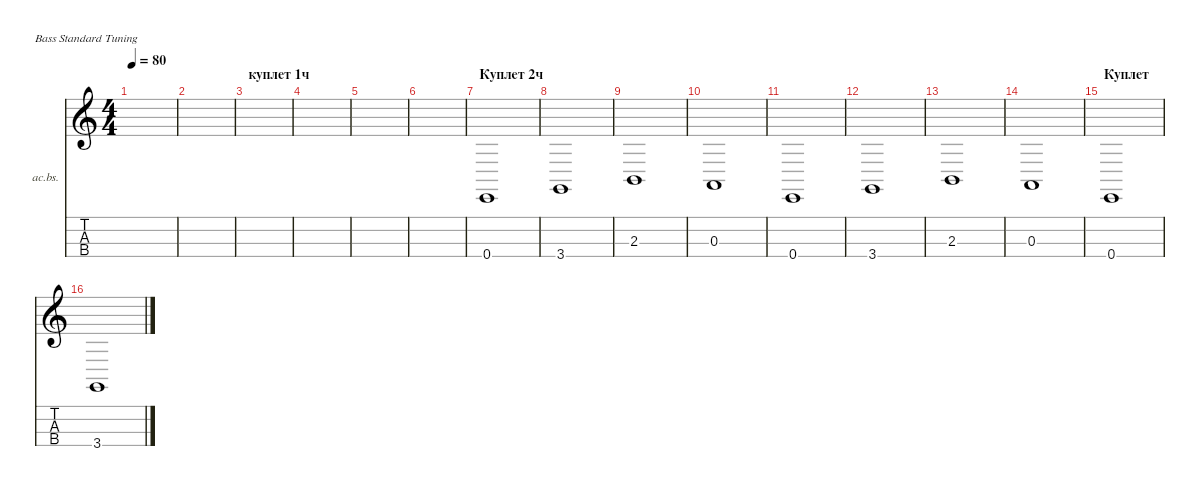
\defaultSystemsLayout 4
\hideDynamics
\bracketExtendMode nobrackets
\firstSystemTrackNameOrientation horizontal
\otherSystemsTrackNameOrientation horizontal
\track ("Acoustic Bass" "ac.bs.") {instrument acousticbass}
\staff {score tabs}
\tuning (G2 D2 A1 E1)
\ts (4 4)
\tempo 80
\clef g2
\ks c
|
|
\section ("" "куплет 1ч")
|
|
|
|
\section ("" "Куплет 2ч")
0.4.1{beam Up} |
3.4.1{beam Up} |
2.3.1{beam Up} |
0.3.1{beam Up} |
0.4.1{beam Up} |
3.4.1{beam Up} |
2.3.1{beam Up} |
0.3.1{beam Up} |
\section ("" "Куплет")
0.4.1{beam Up} |
3.4.1{beam Up}
